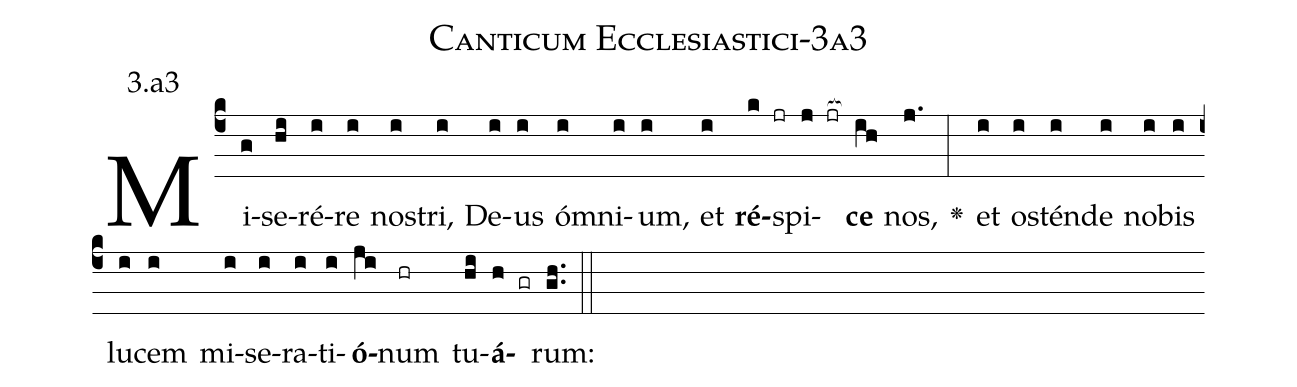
name: Canticum Ecclesiastici-3a3;
annotation: 3.a3;
%%
(c4)Mi(g)se(hi)ré(i)re(i) no(i)stri,(i) De(i)us(i) óm(i)ni(i)um,(i) et(i) <b>ré</b>(k jr)spi(j jr[ocb:1{])<b>ce</b>(ih[ocb:0}]) nos,(j.) <v>\greheightstar</v>(:) et(i) o(i)stén(i)de(i) no(i)bis(i) lu(i)cem(i) mi(i)se(i)ra(i)ti(i)<b>ó</b>(ji)num(hr) tu(hi)<b>á</b>(h gr)rum:(gh..) (::)


%E(i) u(i) o(ji) u(hi) a(h) e.(gh..) (::)
